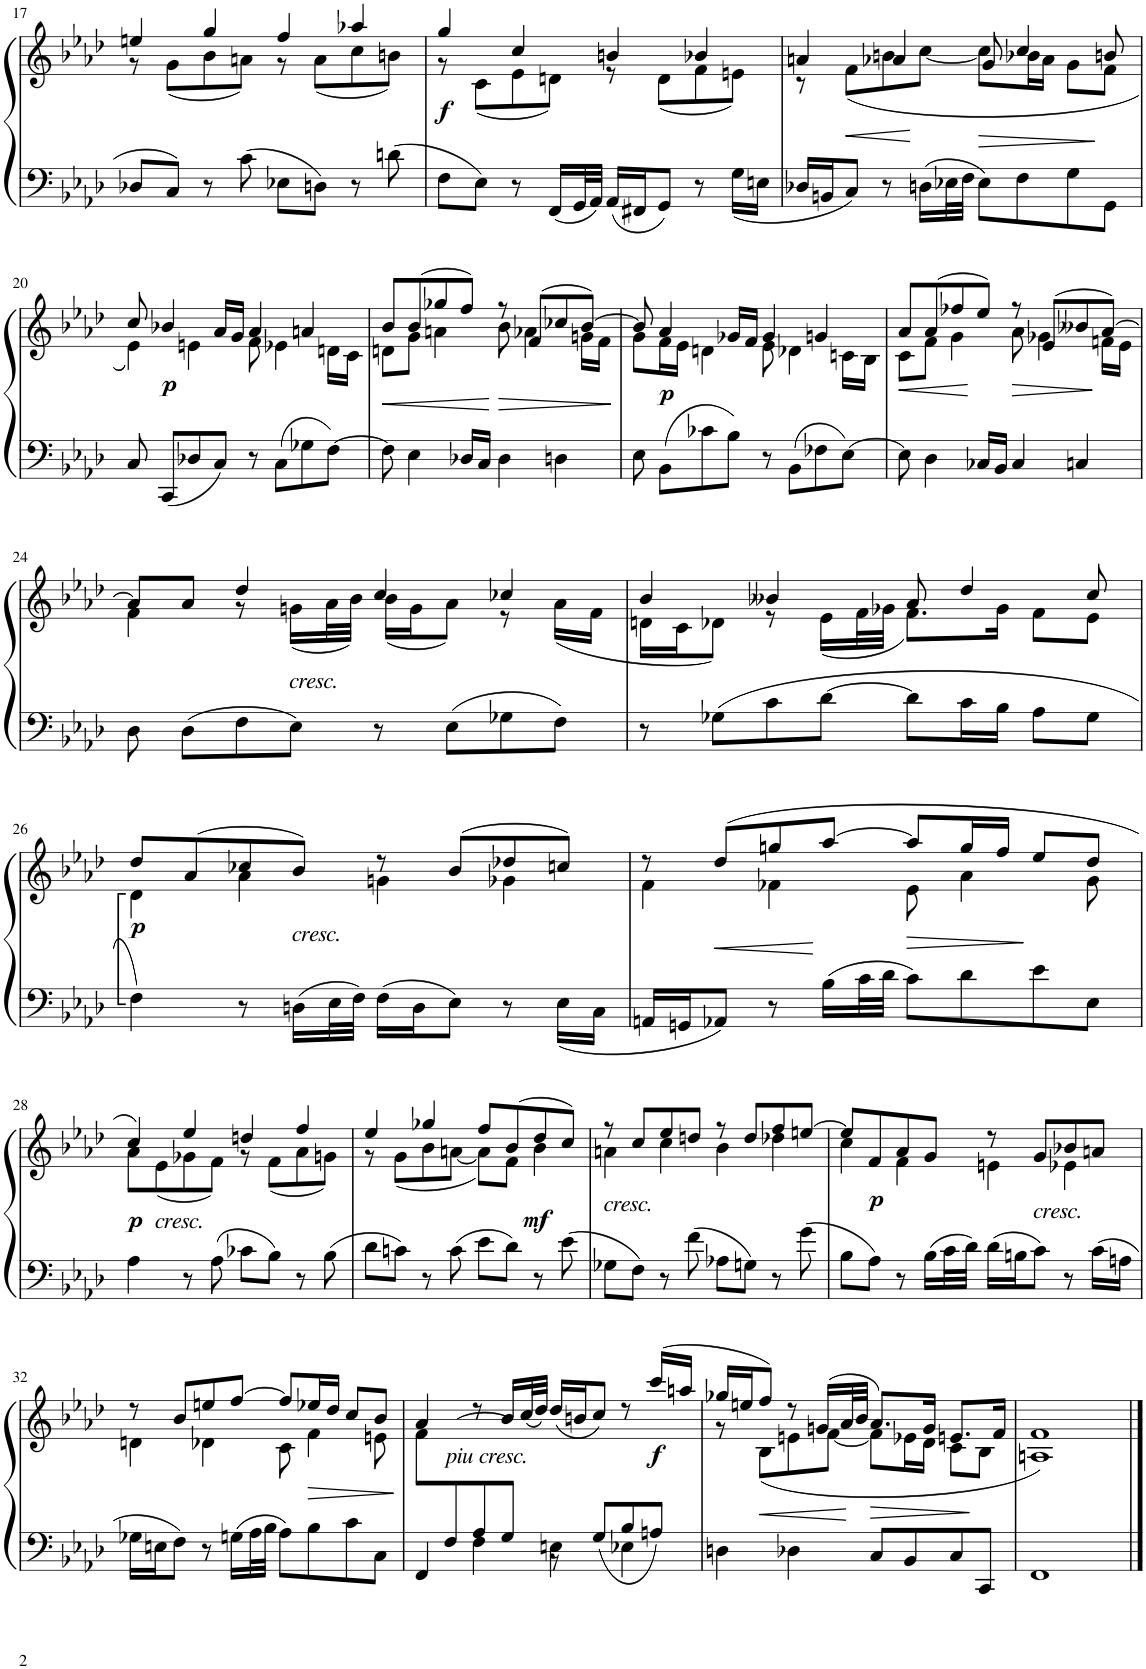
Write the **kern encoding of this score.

**kern	**kern	**dynam
*part1	*part1	*part1
*staff2	*staff1	*staff1/2
*I"Piano	*	*
*I'Pno.	*	*
!!LO:PB:g=z
*clefF4	*clefG2	*
*k[b-e-a-d-]	*k[b-e-a-d-]	*
*M4/4	*M4/4	*
*met(c)	*met(c)	*
=17	=17	=17
*	*^	*
8D-X/L	4een/	8r	.
8C/J	.	(8g\L	.
8r	4gg/	8b-\	.
8c\	.	8an\J)	.
8E-X\L	4ff/	8r	.
8Dn\J	.	(8a\L	.
8r	4aa-X/	8cc\	.
8dn\	.	8bn\J)	.
=18	=18	=18	=18
!	!	!	!LO:DY:b
8F\L	4gg/	8r	f
8E-\J	.	(8c\L	.
8r	4cc/	8e-\	.
16FF/LL	.	8dn\J)	.
32GG/L	.	.	.
32AA-/JJJ	.	.	.
16AA-/LL	4bn/	8r	.
16FF#X/J	.	.	.
8GG/J	.	(8d\L	.
8r	4b-X/	8f\	.
16G\LL	.	8en\J)	.
16En\JJ	.	.	.
=19	=19	=19	=19
16D-X/LL	4an/	8r	.
16BBn/J	.	.	.
!	!	!	!LO:HP:b
8C/J	.	(8f\L	<
8r	4a-X/	8bn\	.
16Dn\LL	.	[8cc\J	[
32E-X\L	.	.	.
32F\JJJ	.	.	.
!	!	!	!LO:HP:b
8E-\L	8g/	8cc\L]	>
8F\	4cc/	16b-X\L	.
.	.	16a-\JJ	.
8G\	.	8g\L	.
8GG\J	8bn/	8f\J	]
!!LO:LB:g=z	!!
=20	=20	=20	=20
8C/	8cc/	4e-\)	.
!	!	!	!LO:DY:b
8CC/L	4b-X/	.	p
8D-X/	.	4en\	.
8C/J	16a-/LL	.	.
.	16g/JJ	.	.
8r	4a-/	8f\	.
8C\L	.	4e-X\	.
8G-X\	4an/	.	.
[8F\J	.	16dn\LL	.
.	.	16c\JJ	.
=21	=21	=21	=21
!	!	!	!LO:HP:b
8F\]	8b-/L	8dn\L	<
4E-\	(8b-/	8g\J	.
.	8gg-X/	4an\	.
16D-X/LL	8ff/J)	.	.
16C/JJ	.	.	.
!	!	!	!LO:HP:n=1:b
4D-\	8r	8b-\	[ >
.	(8f/L	4a-X\	.
4Dn\	8cc-X/	.	.
.	[8b-/J)	16gn\LL	.
.	.	16f\JJ	.
*	*v	*v	*
.	.	]
=22	=22	=22
*	*^	*
8E-\	8b-/]	8g\L	.
!	!	!	!LO:DY:b
8BB-\L	4a-/	16f\L	p
.	.	16e-\JJ	.
8c-X\	.	4dn\	.
8B-\J	16g-X/LL	.	.
.	16f/JJ	.	.
8r	4g-/	8e-\	.
8BB-\L	.	4d-X\	.
8F-X\	4gn/	.	.
[8E-\J	.	16cn\LL	.
.	.	16B-\JJ	.
=23	=23	=23	=23
!	!	!	!LO:HP:b
8E-\]	8a-/L	8c\L	<
4D-\	(8a-/	8f\J	.
.	8ff-X/	4g\	.
16C-X/LL	8ee-/J)	.	[
16BB-/JJ	.	.	.
!	!	!	!LO:HP:b
4C-/	8r	8a-\	>
.	(8e-/L	4g-X\	.
4Cn/	8b--X/	.	.
.	[8a-/J)	16fn\LL	]
.	.	16e-\JJ	.
!!LO:LB:g=z	!!
=24	=24	=24	=24
8D-\	8a-/L]	4f\	.
8D-\L	8a-/J	.	.
8F\	4dd-/	8r	.
!	!	!LO:TX:b:i:t=cresc.	!
8E-\J	.	(16gn\LL	.
.	.	32a-\L	.
.	.	32b-\JJJ)	.
8r	4cc/	(16b-\LL	.
.	.	16g\J	.
8E-\L	.	8a-\J)	.
8G-X\	4cc-X/	8r	.
8F\J	.	(16a-\LL	.
.	.	16f\JJ	.
=25	=25	=25	=25
8r	4b-/	16dn\LL	.
.	.	16c\J	.
8G-X\L	.	8d-X\J)	.
8c\	4b--X/	8r	.
[8d-\J	.	(16e-\LL	.
.	.	32f\L	.
.	.	32g-X\JJJ	.
8d-\L]	8a-/	8.f\L)	.
16c\L	4dd-/	.	.
16B-\JJ	.	16g-\Jk	.
8A-\L	.	8f\L	.
8G-\J	8cc/	8e-\J	.
!!LO:LB:g=z	!!
=26	=26	=26	=26
!	!	!	!LO:DY:b
4F:\	8dd-/L	4d-\	p
.	(8a-/	.	.
8r	8cc-X/	4a-\	.
!	!LO:TX:b:i:t=cresc.	!	!
16Dn\LL	8b-/J)	.	.
32E-\L	.	.	.
32F\JJJ	.	.	.
16F\LL	8r	4gn\	.
16D\J	.	.	.
8E-\J	(8b-/L	.	.
8r	8dd-X/	4g-X\	.
16E-\LL	8ccn/J)	.	.
16C\JJ	.	.	.
=27	=27	=27	=27
16AAn/LL	8r	4f\	.
16GGn/J	.	.	.
!	!	!	!LO:HP:b
8AA-X/J	(8dd-/L	.	<
8r	8ggn/	4f-X\	.
16B-\LL	[8aa-/J	.	[
32c\L	.	.	.
32d-\JJJ	.	.	.
!	!	!	!LO:HP:b
8c\L	8aa-/L]	8e-\	>
8d-\	16gg/L	4a-\	.
.	16ff/JJ	.	.
8e-\	8ee-/L	.	]
8E-\J	8dd-/J	8g\	.
!!LO:LB:g=z	!!
=28	=28	=28	=28
!	!	!	!LO:DY:b
4A-\	4cc/)	8a-\L	p
!	!	!LO:TX:b:i:t=cresc.	!
.	.	(8e-\	.
8r	4ee-/	8g-X\	.
8A-\	.	8f\J)	.
8c-X\L	4ddn/	8r	.
8B-\J	.	(8f\L	.
8r	4ff/	8a-\	.
8B-\	.	8gn\J)	.
=29	=29	=29	=29
8d-\L	4ee-/	8r	.
8cn\J	.	(8g\L	.
8r	4gg-X/	8b-\	.
8c\	.	[8an\J	.
8e-\L	8ff/L	8a\L])	.
8d-\J	(8b-/	8f\J	.
!	!	!	!LO:DY:b
8r	8dd-/	4b-\	mf
8e-\	8cc/J)	.	.
=30	=30	=30	=30
!	!LO:TX:b:i:t=cresc.	!	!
8G-X\L	8r	4an\	.
8F\J	8cc/L	.	.
8r	8ee-/	4cc\	.
8f\	8ddn/J	.	.
8A-X\L	8r	4b-\	.
8Gn\J	8dd/L	.	.
8r	8ff/	4dd-X\	.
8g\	[8een/J	.	.
=31	=31	=31	=31
8B-\L	8ee/L]	4cc\	.
!	!	!	!LO:DY:b
8A-\J	8f/	.	p
8r	8a-/	4f\	.
16B-\LL	8g/J	.	.
32c\L	.	.	.
32d-\JJJ	.	.	.
16d-\LL	8r	4en\	.
16Bn\J	.	.	.
!	!LO:TX:b:i:t=cresc.	!	!
8c\J	8g/L	.	.
8r	8b-X/	4e-X\	.
16c\LL	8an/J	.	.
16An\JJ	.	.	.
!!LO:LB:g=z	!!
=32	=32	=32	=32
16G-X\LL	8r	4dn\	.
16En\J	.	.	.
8F\J	8b-/L	.	.
8r	8een/	4d-X\	.
16Gn\LL	[8ff/J	.	.
32A-\L	.	.	.
32B-\JJJ	.	.	.
8A-\L	8ff/L]	8c\	.
!	!	!	!LO:HP:b
8B-\	16ee-X/L	4f\	>
.	16dd-/JJ	.	.
8c\	8cc/L	.	.
8C\J	8b-/J	8en\	.
*	*v	*v	*
.	.	]
=33	=33	=33
*^	*^	*
8ryy	4FF/	4a-/	8f\L	.
!	!	!	!LO:TX:b:i:t=piu cresc.	!
8F/	.	.	4.ryy	.
8A-/	4F\	8r	.	.
8G/J	.	16b-/LL	.	.
.	.	(<32cc/L	.	.
.	.	32dd-/JJJ)	.	.
8ryy	4En\	(<16dd-/LL	8r	.
.	.	16bn/J	.	.
8G/L	.	8cc/J)	4.ryy	.
8B-/	4E-X\	8r	.	.
!	!	!	!	!LO:DY:b
8An/J	.	(16ccc/LL	.	f
.	.	16aan/JJ	.	.
*v	*v	*	*	*
=34	=34	=34	=34
4Dn\	16gg-X/LL	8r	.
.	16een/J	.	.
!	!	!	!LO:HP:b
.	8ff/J)	(8B-\L	<
4D-X\	8r	8en\	.
.	(16gn/LL	[8f\J	.
.	32a-/L	.	.
.	32b-/JJJ	.	[
!	!	!	!LO:HP:b
8C/L	8.a-/L)	8f\L]	>
8BB-/	.	16e-X\L	.
.	16g/Jk	16d-\JJ	.
8C/	8.en/L	8c\L	.
8CC/J	.	8B-\J	]
.	16f/Jk	.	.
=35	=35	=35	=35
1FF	1f	1An)	.
*	*v	*v	*
==	==	==
*-	*-	*-
